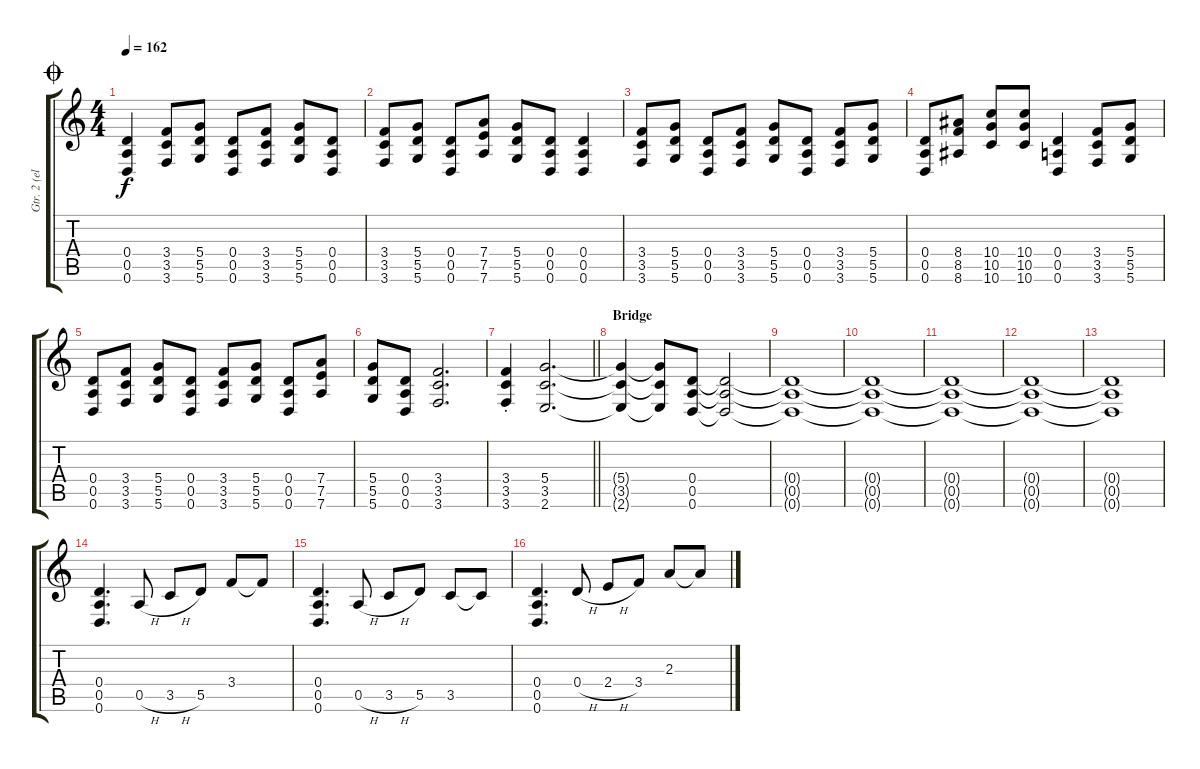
\track ("Gtr. 2 (elec. w/dist.)" "Gtr. 2 (el") {instrument distortionguitar}
\staff {score tabs}
\tuning (E4 B3 G3 D3 A2 D2) {hide}
\ts (4 4)
\jump coda
\tempo 162
\clef g2
\ks c
(0.4 0.5 0.6).4{dy f} (3.4 3.5 3.6).8 (5.4 5.5 5.6).8 (0.4 0.5 0.6).8 (3.4 3.5 3.6).8 (5.4 5.5 5.6).8 (0.4 0.5 0.6).8 |
(3.4 3.5 3.6).8 (5.4 5.5 5.6).8 (0.4 0.5 0.6).8 (7.4 7.5 7.6).8 (5.4 5.5 5.6).8 (0.4 0.5 0.6).8 (0.4 0.5 0.6).4 |
(3.4 3.5 3.6).8 (5.4 5.5 5.6).8 (0.4 0.5 0.6).8 (3.4 3.5 3.6).8 (5.4 5.5 5.6).8 (0.4 0.5 0.6).8 (3.4 3.5 3.6).8 (5.4 5.5 5.6).8 |
(0.4 0.5 0.6).8 (8.4 8.5 8.6).8 (10.4 10.5 10.6).8 (10.4 10.5 10.6).8 (0.4 0.5 0.6).4 (3.4 3.5 3.6).8 (5.4 5.5 5.6).8 |
(0.4 0.5 0.6).8 (3.4 3.5 3.6).8 (5.4 5.5 5.6).8 (0.4 0.5 0.6).8 (3.4 3.5 3.6).8 (5.4 5.5 5.6).8 (0.4 0.5 0.6).8 (7.4 7.5 7.6).8 |
(5.4 5.5 5.6).8 (0.4 0.5 0.6).8 (3.4 3.5 3.6).2{d} |
\barLineRight lightlight
(3.4{st} 3.5{st} 3.6{st}).4 (5.4 3.5 2.6).2{d} |
\section ("" "Bridge")
(5.4{t} 3.5{t} 2.6{t}).4 (5.4{t} 3.5{t} 2.6{t}).8 (0.4 0.5 0.6).8 (0.4{t} 0.5{t} 0.6{t}).2 |
(0.4{t} 0.5{t} 0.6{t}).1 |
(0.4{t} 0.5{t} 0.6{t}).1 |
(0.4{t} 0.5{t} 0.6{t}).1 |
(0.4{t} 0.5{t} 0.6{t}).1 |
(0.4{t} 0.5{t} 0.6{t}).1 |
(0.4 0.5 0.6).4{d} 0.5{h}.8 3.5{h}.8 5.5.8 3.4.8 3.4{t}.8 |
(0.4 0.5 0.6).4{d} 0.5{h}.8 3.5{h}.8 5.5.8 3.5.8 3.5{t}.8 |
(0.4 0.5 0.6).4{d} 0.4{h}.8 2.4{h}.8 3.4.8 2.3.8 2.3{t}.8
